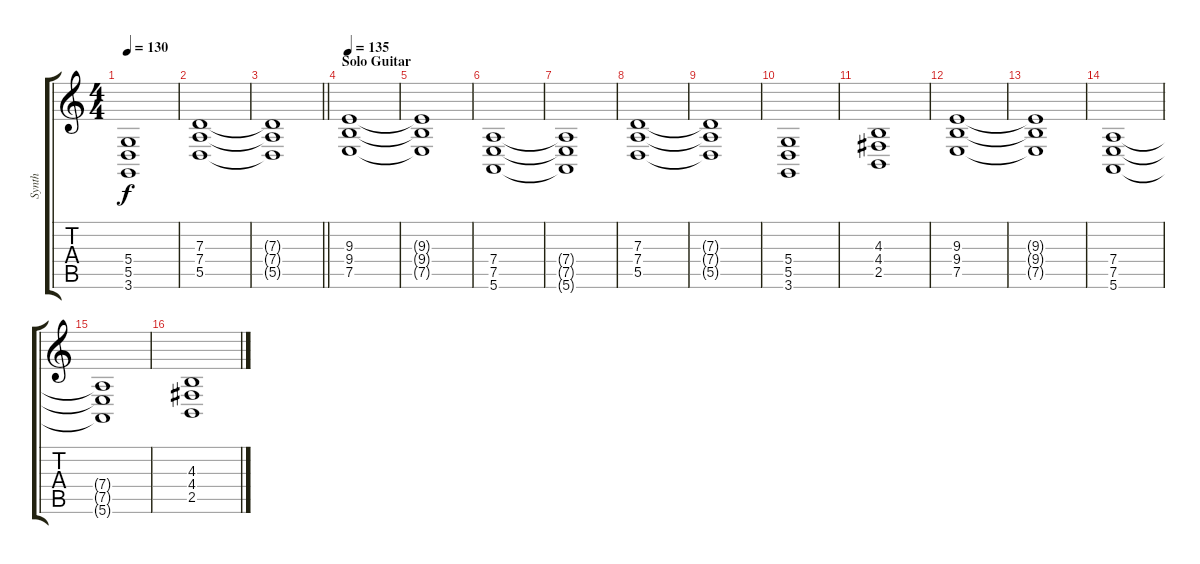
\track ("Synth" "Synth") {instrument stringensemble2}
\staff {score tabs}
\tuning (E4 B3 G3 D3 A2 E2) {hide}
\ts (4 4)
\tempo 130
\clef g2
\ks c
(5.4 5.5 3.6).1{dy f} |
(7.3 7.4 5.5).1 |
\barLineRight lightlight
(7.3{t} 7.4{t} 5.5{t}).1 |
\section ("" "Solo Guitar")
\tempo 135
(9.3 9.4 7.5).1 |
(9.3{t} 9.4{t} 7.5{t}).1 |
(7.4 7.5 5.6).1 |
(7.4{t} 7.5{t} 5.6{t}).1 |
(7.3 7.4 5.5).1 |
(7.3{t} 7.4{t} 5.5{t}).1 |
(5.4 5.5 3.6).1 |
(4.3 4.4 2.5).1 |
(9.3 9.4 7.5).1 |
(9.3{t} 9.4{t} 7.5{t}).1 |
(7.4 7.5 5.6).1 |
(7.4{t} 7.5{t} 5.6{t}).1 |
(4.3 4.4 2.5).1
